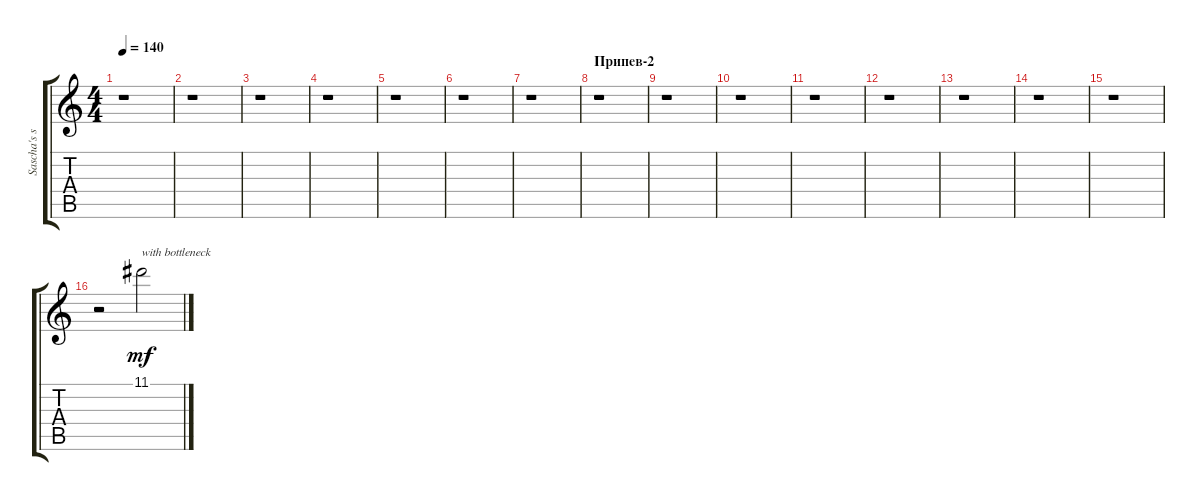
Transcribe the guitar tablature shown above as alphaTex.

\track ("Sascha's solo" "Sascha's s") {instrument overdrivenguitar}
\staff {score tabs}
\tuning (E4 B3 G3 D3 A2 E2) {hide}
\ts (4 4)
\tempo 140
\clef g2
\ks c
r.1{dy mf} |
r.1 |
r.1 |
r.1 |
r.1 |
r.1 |
r.1 |
\section ("" "Припев-2")
r.1 |
r.1 |
r.1 |
r.1 |
r.1 |
r.1 |
r.1 |
r.1 |
r.2 11.1{ss}.2{txt "with bottleneck"}
